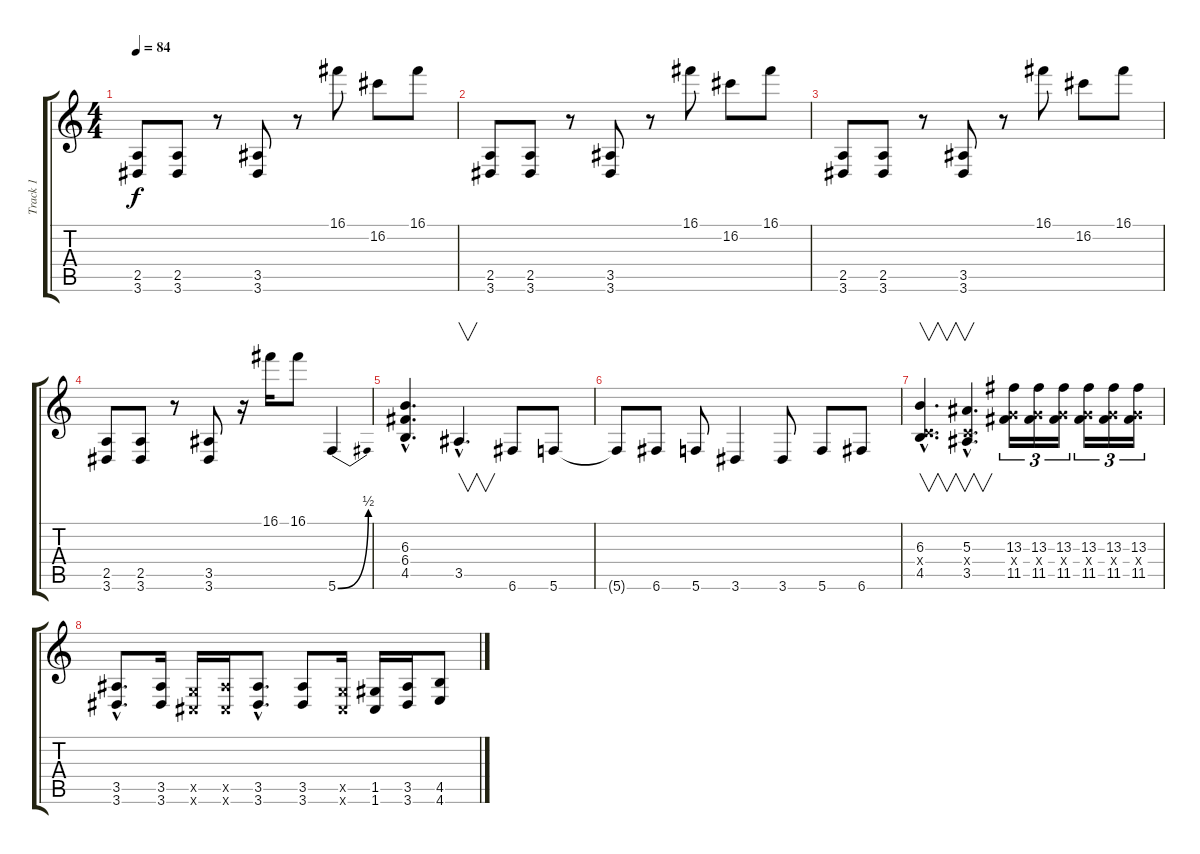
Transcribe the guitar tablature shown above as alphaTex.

\track ("Track 1" "Track 1") {instrument overdrivenguitar}
\staff {score tabs}
\tuning (D4 A3 F3 C3 G2 C2) {hide}
\ts (4 4)
\tempo 84
\clef g2
\ks c
(2.5 3.6).8{dy f} (2.5 3.6).8 r.8 (3.5 3.6).8 r.8 16.1.8 16.2.8 16.1.8 |
(2.5 3.6).8 (2.5 3.6).8 r.8 (3.5 3.6).8 r.8 16.1.8 16.2.8 16.1.8 |
(2.5 3.6).8 (2.5 3.6).8 r.8 (3.5 3.6).8 r.8 16.1.8 16.2.8 16.1.8 |
(2.5 3.6).8 (2.5 3.6).8 r.8 (3.5 3.6).8 r.16 16.1.16 16.1.8 5.6{be (bend 0 0 60 2)}.4 |
(6.3{hac} 6.4{hac} 4.5{hac}).4{d} 3.5{hac}.4{v d} 6.6.8 5.6.8 |
5.6{t}.8 6.6.8 5.6.8 3.6.4 3.6.8 5.6.8 6.6.8 |
(6.3{hac} 0.4{hac x} 4.5{hac}).4{v d} (5.3{hac} 0.4{hac x} 3.5{hac}).4{v d} (13.3 7.4{x} 11.5).16{tu (3 2)} (13.3 7.4{x} 11.5).16{tu (3 2)} (13.3 7.4{x} 11.5).16{tu (3 2)} (13.3 7.4{x} 11.5).16{tu (3 2)} (13.3 7.4{x} 11.5).16{tu (3 2)} (13.3 7.4{x} 11.5).16{tu (3 2)} |
(3.5{hac} 3.6{hac}).8{d} (3.5 3.6).16 (0.5{x} 1.6{x}).16 (3.5{x} 1.6{x}).16 (3.5{hac} 3.6{hac}).8{d} (3.5 3.6).8 (0.5{x} 1.6{x}).16 (1.5 1.6).16 (3.5 3.6).16 (4.5 4.6).8
